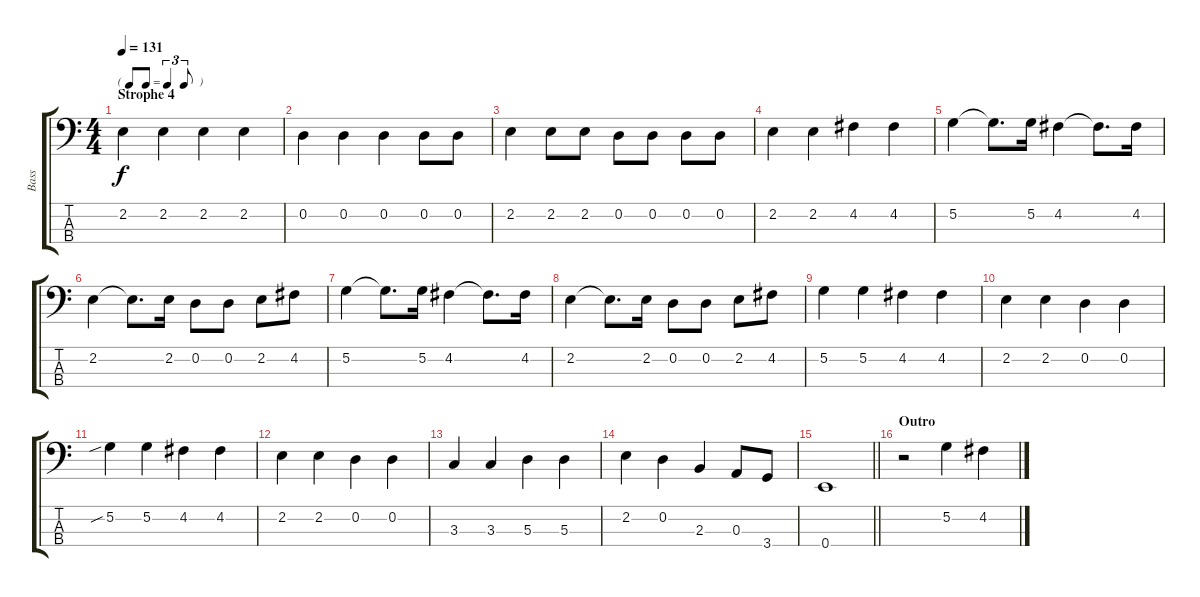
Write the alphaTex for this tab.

\track ("Bass" "Bass") {instrument electricbasspick}
\staff {score tabs}
\tuning (G2 D2 A1 E1) {hide}
\ts (4 4)
\tf triplet8th
\section ("" "Strophe 4")
\tempo 131
\clef f4
\ks c
2.2.4{dy f} 2.2.4 2.2.4 2.2.4 |
0.2.4 0.2.4 0.2.4 0.2.8 0.2.8 |
2.2.4 2.2.8 2.2.8 0.2.8 0.2.8 0.2.8 0.2.8 |
2.2.4 2.2.4 4.2.4 4.2.4 |
5.2.4 5.2{t}.8{d} 5.2.16 4.2.4 4.2{t}.8{d} 4.2.16 |
2.2.4 2.2{t}.8{d} 2.2.16 0.2.8 0.2.8 2.2.8 4.2.8 |
5.2.4 5.2{t}.8{d} 5.2.16 4.2.4 4.2{t}.8{d} 4.2.16 |
2.2.4 2.2{t}.8{d} 2.2.16 0.2.8 0.2.8 2.2.8 4.2.8 |
5.2.4 5.2.4 4.2.4 4.2.4 |
2.2.4 2.2.4 0.2.4 0.2.4 |
5.2{sib}.4 5.2.4 4.2.4 4.2.4 |
2.2.4 2.2.4 0.2.4 0.2.4 |
3.3.4 3.3.4 5.3.4 5.3.4 |
2.2.4 0.2.4 2.3.4 0.3.8 3.4.8 |
\barLineRight lightlight
0.4.1 |
\section ("" "Outro")
r.2 5.2.4 4.2.4
